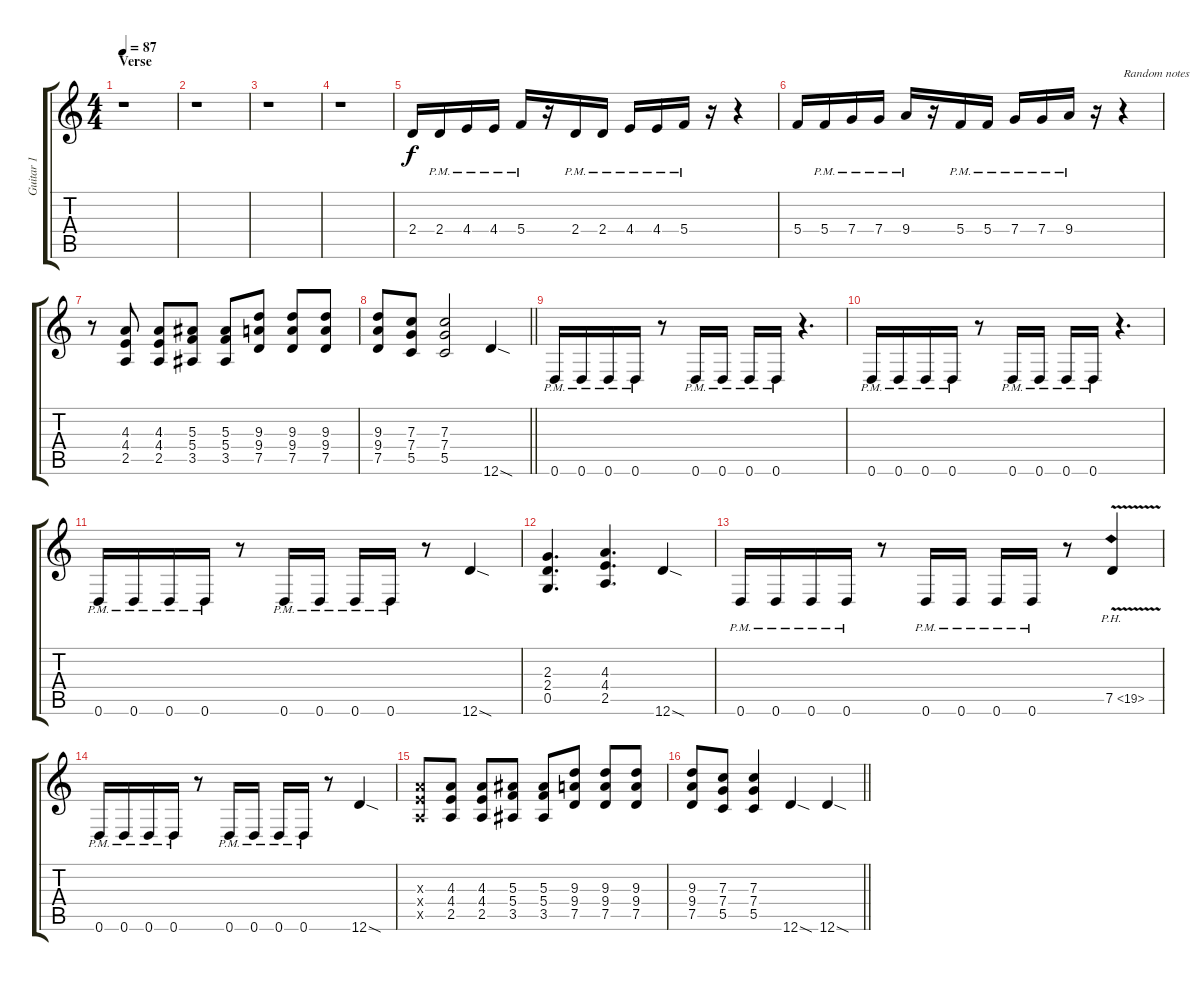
\track ("Guitar 1" "Guitar 1") {instrument distortionguitar}
\staff {score tabs}
\tuning (D4 A3 F3 C3 G2 D2) {hide}
\ts (4 4)
\section ("" "Verse")
\tempo 87
\clef g2
\ks c
r.1{dy f} |
r.1 |
r.1 |
r.1 |
2.4.16 2.4{pm}.16 4.4{pm}.16 4.4{pm}.16 5.4{pm}.16 r.16 2.4{pm}.16 2.4{pm}.16 4.4{pm}.16 4.4{pm}.16 5.4{pm}.16 r.16 r.4 |
5.4.16 5.4{pm}.16 7.4{pm}.16 7.4{pm}.16 9.4{pm}.16 r.16 5.4{pm}.16 5.4{pm}.16 7.4{pm}.16 7.4{pm}.16 9.4{pm}.16 r.16 r.4{txt "Random notes"} |
r.8 (4.3 4.4 2.5).8 (4.3 4.4 2.5).8 (5.3 5.4 3.5).8 (5.3 5.4 3.5).8 (9.3 9.4 7.5).8 (9.3 9.4 7.5).8 (9.3 9.4 7.5).8 |
\barLineRight lightlight
(9.3 9.4 7.5).8 (7.3 7.4 5.5).8 (7.3 7.4 5.5).2 12.6{sod}.4 |
0.6{pm}.16 0.6{pm}.16 0.6{pm}.16 0.6{pm}.16 r.8 0.6{pm}.16 0.6{pm}.16 0.6{pm}.16 0.6{pm}.16 r.4{d} |
0.6{pm}.16 0.6{pm}.16 0.6{pm}.16 0.6{pm}.16 r.8 0.6{pm}.16 0.6{pm}.16 0.6{pm}.16 0.6{pm}.16 r.4{d} |
0.6{pm}.16 0.6{pm}.16 0.6{pm}.16 0.6{pm}.16 r.8 0.6{pm}.16 0.6{pm}.16 0.6{pm}.16 0.6{pm}.16 r.8 12.6{sod}.4 |
(2.3 2.4 0.5).4{d} (4.3 4.4 2.5).4{d} 12.6{sod}.4 |
0.6{pm}.16 0.6{pm}.16 0.6{pm}.16 0.6{pm}.16 r.8 0.6{pm}.16 0.6{pm}.16 0.6{pm}.16 0.6{pm}.16 r.8 7.5{ph 12 v}.4 |
0.6{pm}.16 0.6{pm}.16 0.6{pm}.16 0.6{pm}.16 r.8 0.6{pm}.16 0.6{pm}.16 0.6{pm}.16 0.6{pm}.16 r.8 12.6{sod}.4 |
(4.3{x} 4.4{x} 2.5{x}).8 (4.3 4.4 2.5).8 (4.3 4.4 2.5).8 (5.3 5.4 3.5).8 (5.3 5.4 3.5).8 (9.3 9.4 7.5).8 (9.3 9.4 7.5).8 (9.3 9.4 7.5).8 |
\barLineRight lightlight
(9.3 9.4 7.5).8 (7.3 7.4 5.5).8 (7.3 7.4 5.5).4 12.6{sod}.4 12.6{sod}.4
